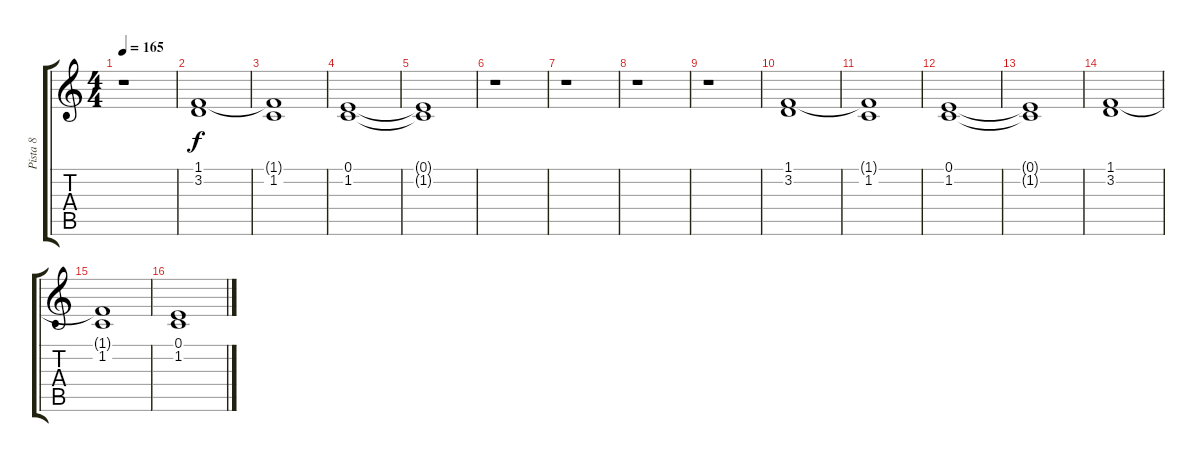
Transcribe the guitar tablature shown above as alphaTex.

\track ("Pista 8" "Pista 8") {instrument choiraahs}
\staff {score tabs}
\tuning (E4 B3 G3 D3 A2 E2) {hide}
\ts (4 4)
\tempo 165
\clef g2
\ks c
r.1{dy f} |
(1.1 3.2).1 |
(1.1{t} 1.2).1 |
(0.1 1.2).1 |
(0.1{t} 1.2{t}).1 |
r.1 |
r.1 |
r.1 |
r.1 |
(1.1 3.2).1 |
(1.1{t} 1.2).1 |
(0.1 1.2).1 |
(0.1{t} 1.2{t}).1 |
(1.1 3.2).1 |
(1.1{t} 1.2).1 |
(0.1 1.2).1
